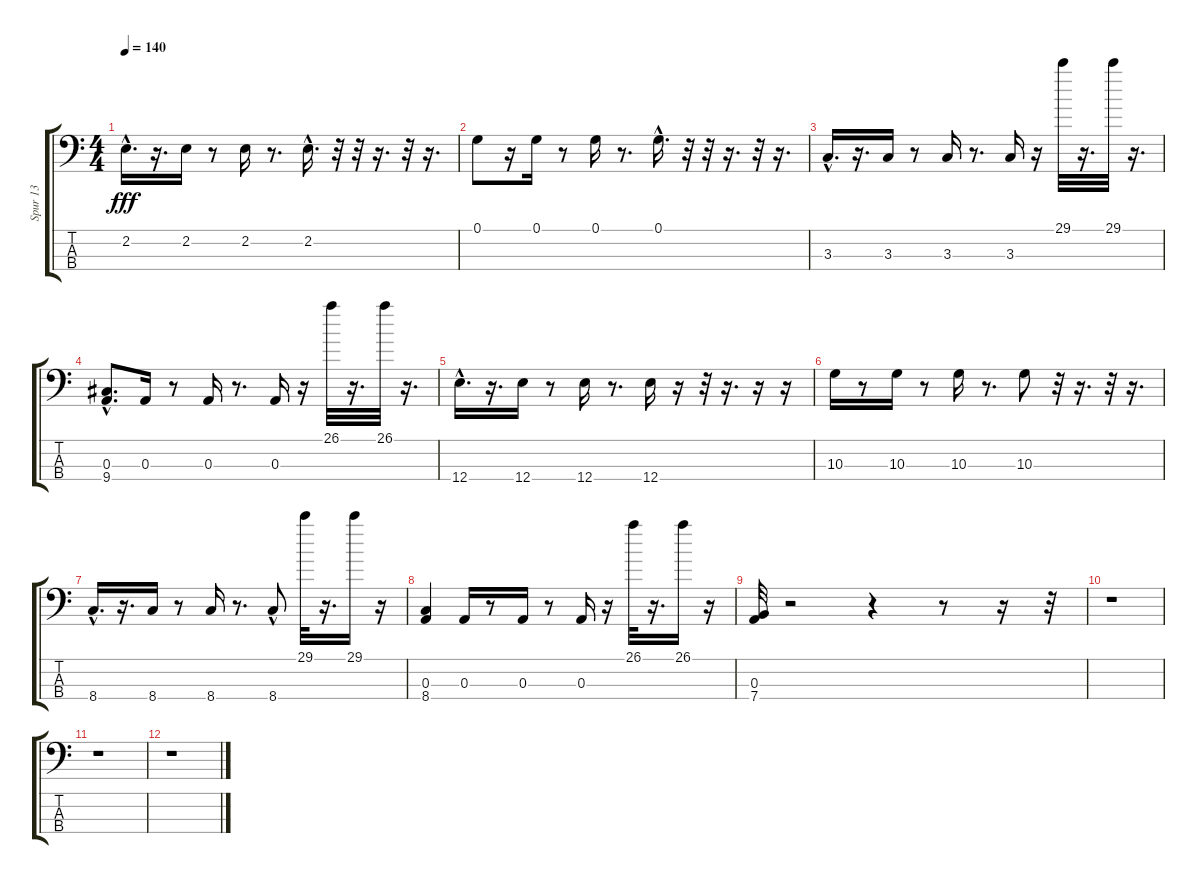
\track ("Spur 13" "Spur 13") {instrument synthbass1}
\staff {score tabs}
\tuning (G2 D2 A1 E1) {hide}
\ts (4 4)
\tempo 140
\clef f4
\ks c
2.2{hac}.16{d dy fff} r.16{d} 2.2.16 r.8 2.2.16 r.8{d} 2.2{hac}.16{d} r.32 r.32 r.16{d} r.32 r.16{d} |
0.1.8 r.16 0.1.16 r.8 0.1.16 r.8{d} 0.1{hac}.16{d} r.32 r.32 r.16{d} r.32 r.16{d} |
3.3{hac}.16{d} r.16{d} 3.3.16 r.8 3.3.16 r.8{d} 3.3.16 r.16 29.1.32 r.16{d} 29.1.32 r.16{d} |
(0.3 9.4{hac}).8{d} 0.3.16 r.8 0.3.16 r.8{d} 0.3.16 r.16 26.1.32 r.16{d} 26.1.32 r.16{d} |
12.4{hac}.16{d} r.16{d} 12.4.16 r.8 12.4.16 r.8{d} 12.4.16 r.16 r.32 r.16{d} r.16 r.16 |
10.3.16 r.8 10.3.16 r.8 10.3.16 r.8{d} 10.3.8 r.32 r.16{d} r.32 r.16{d} |
8.4{hac}.16{d} r.16{d} 8.4.16 r.8 8.4.16 r.8{d} 8.4{hac}.8 29.1.32 r.16{d} 29.1.16 r.16 |
(0.3 8.4).4 0.3.16 r.8 0.3.16 r.8 0.3.16 r.16 26.1.32 r.16{d} 26.1.16 r.16 |
(0.3 7.4).32 r.2 r.4 r.8 r.16 r.32 |
r.1 |
r.1 |
r.1
